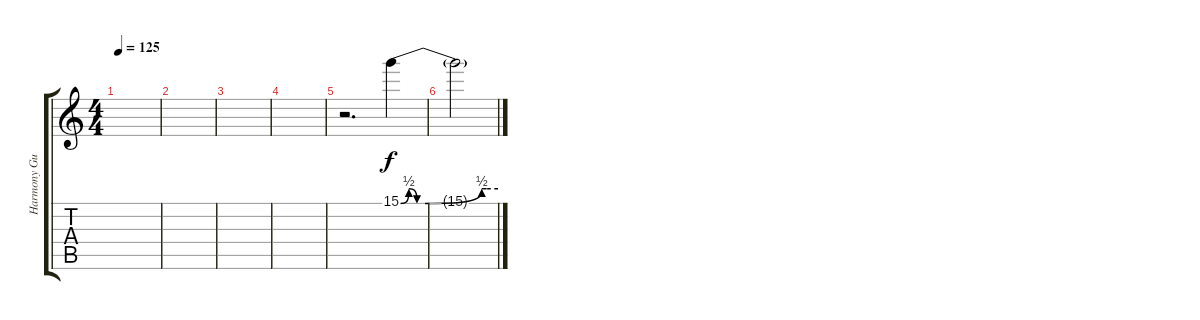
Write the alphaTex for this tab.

\track ("Harmony Guitar" "Harmony Gu") {instrument distortionguitar}
\staff {score tabs}
\tuning (E4 B3 G3 D3 A2 E2) {hide}
\ts (4 4)
\tempo 125
\clef g2
\ks c
|
|
|
|
r.2{d} 15.1{be (custom 0 0 5 2 10 0 15 0 50 2 53 2 60 2)}.4 |
15.1{t}.2
